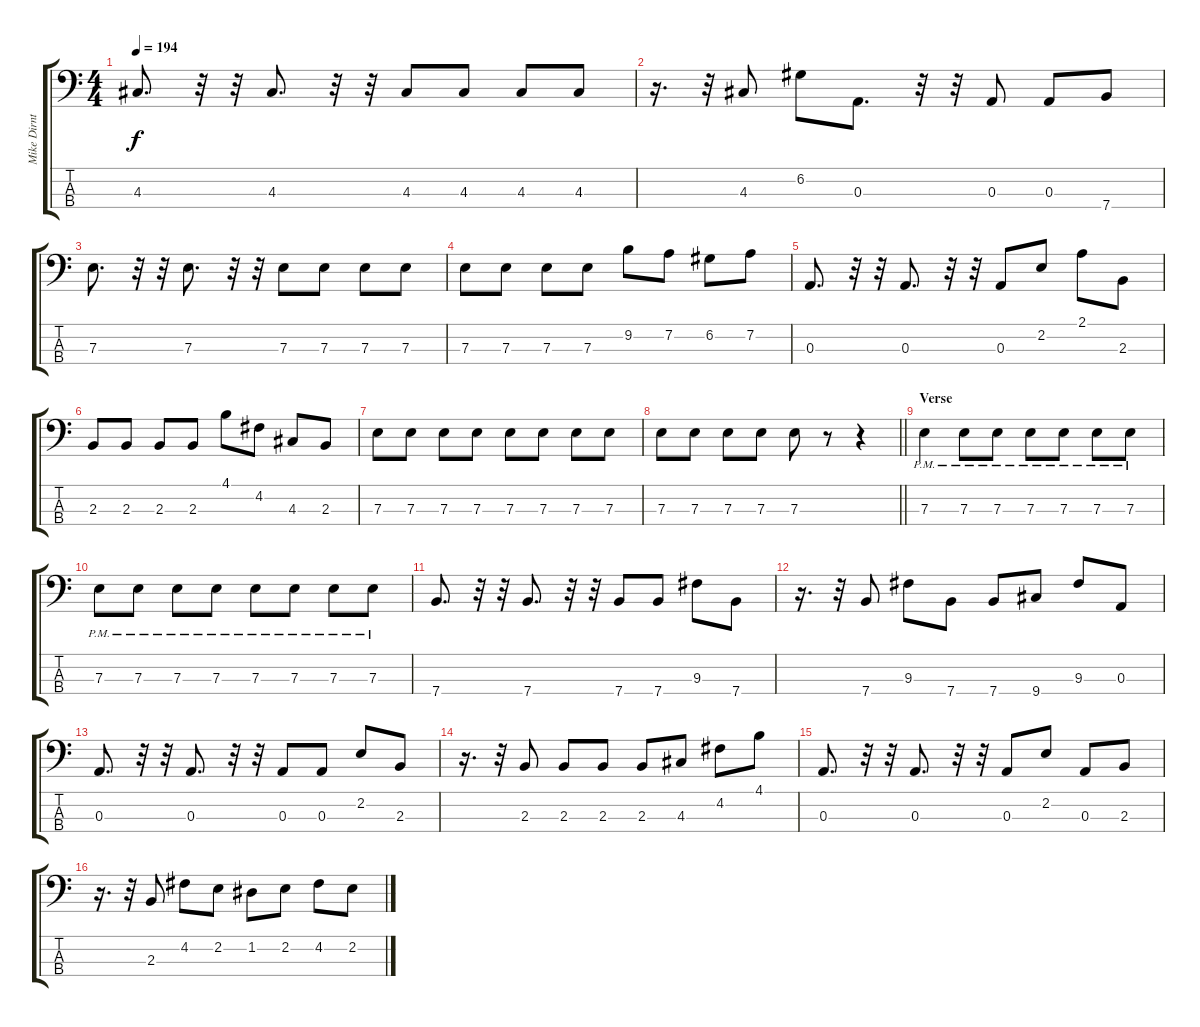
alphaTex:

\track ("Mike Dirnt (Bass)" "Mike Dirnt") {instrument electricbassfinger}
\staff {score tabs}
\tuning (G2 D2 A1 E1) {hide}
\ts (4 4)
\tempo 194
\clef f4
\ks c
4.3.8{d dy f} r.32 r.32 4.3.8{d} r.32 r.32 4.3.8 4.3.8 4.3.8 4.3.8 |
r.16{d} r.32 4.3.8 6.2.8 0.3.8{d} r.32 r.32 0.3.8 0.3.8 7.4.8 |
7.3.8{d} r.32 r.32 7.3.8{d} r.32 r.32 7.3.8 7.3.8 7.3.8 7.3.8 |
7.3.8 7.3.8 7.3.8 7.3.8 9.2.8 7.2.8 6.2.8 7.2.8 |
0.3.8{d} r.32 r.32 0.3.8{d} r.32 r.32 0.3.8 2.2.8 2.1.8 2.3.8 |
2.3.8 2.3.8 2.3.8 2.3.8 4.1.8 4.2.8 4.3.8 2.3.8 |
7.3.8 7.3.8 7.3.8 7.3.8 7.3.8 7.3.8 7.3.8 7.3.8 |
\barLineRight lightlight
7.3.8 7.3.8 7.3.8 7.3.8 7.3.8 r.8 r.4 |
\section ("" "Verse")
7.3{pm}.4 7.3{pm}.8 7.3{pm}.8 7.3{pm}.8 7.3{pm}.8 7.3{pm}.8 7.3{pm}.8 |
7.3{pm}.8 7.3{pm}.8 7.3{pm}.8 7.3{pm}.8 7.3{pm}.8 7.3{pm}.8 7.3{pm}.8 7.3{pm}.8 |
7.4.8{d} r.32 r.32 7.4.8{d} r.32 r.32 7.4.8 7.4.8 9.3.8 7.4.8 |
r.16{d} r.32 7.4.8 9.3.8 7.4.8 7.4.8 9.4.8 9.3.8 0.3.8 |
0.3.8{d} r.32 r.32 0.3.8{d} r.32 r.32 0.3.8 0.3.8 2.2.8 2.3.8 |
r.16{d} r.32 2.3.8 2.3.8 2.3.8 2.3.8 4.3.8 4.2.8 4.1.8 |
0.3.8{d} r.32 r.32 0.3.8{d} r.32 r.32 0.3.8 2.2.8 0.3.8 2.3.8 |
r.16{d} r.32 2.3.8 4.2.8 2.2.8 1.2.8 2.2.8 4.2.8 2.2.8
